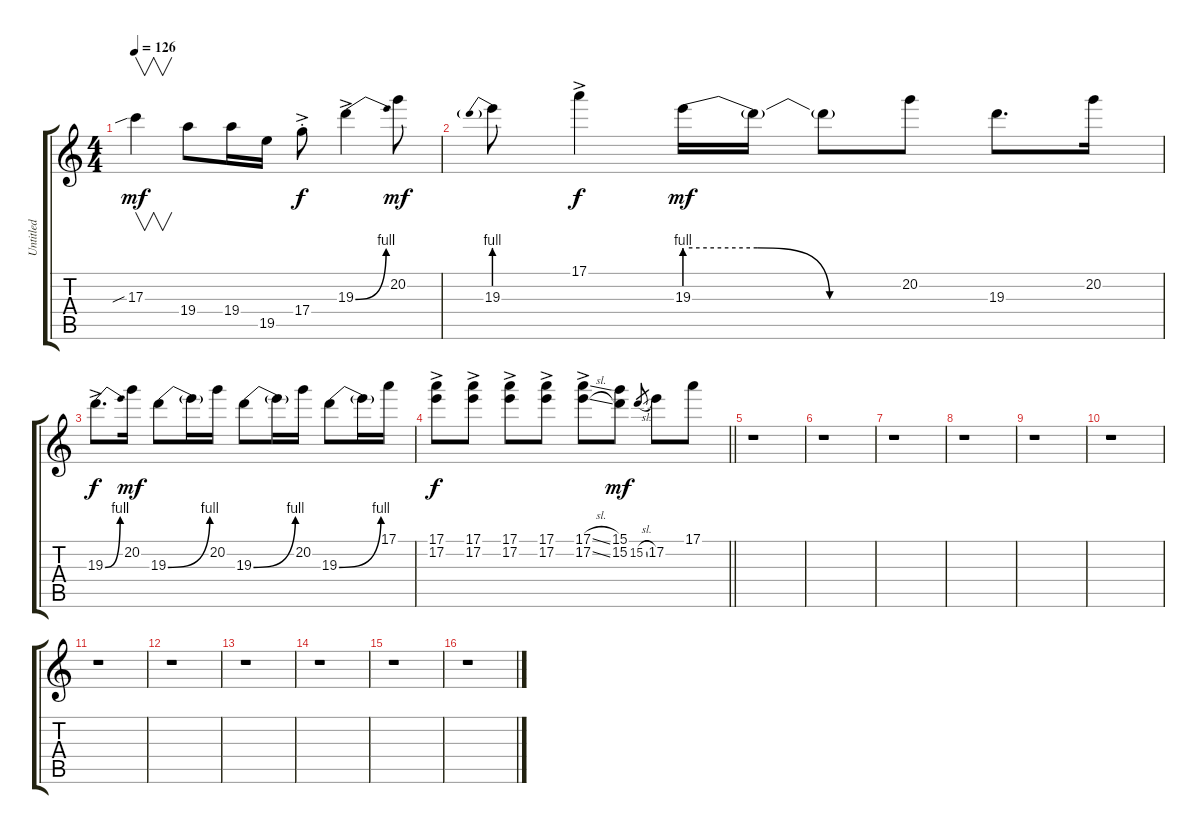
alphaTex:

\track ("Untitled" "Untitled") {instrument overdrivenguitar}
\staff {score tabs}
\tuning (E4 B3 G3 D3 A2 E2) {hide}
\ts (4 4)
\tempo 126
\clef g2
\ks c
17.3{sib}.4{v dy mf} 19.4.8 19.4.16 19.5.16 17.4{ac st}.8{dy f} 19.3{be (bend 0 0 60 4) ac}.4 20.2.8{dy mf} |
19.3{be (prebend 0 4 60 4)}.8 17.1{ac}.4{dy f} 19.3{be (custom 0 4 20 4 40 0 60 0)}.16{dy mf} 19.3{t}.16 19.3{t}.8 20.2.8 19.3.8{d} 20.2.16 |
19.3{be (bend 0 0 60 4) ac}.8{d dy f} 20.2.16{dy mf} 19.3{be (bend 0 0 60 4)}.8 19.3{t}.16 20.2.16 19.3{be (bend 0 0 60 4)}.8 19.3{t}.16 20.2.16 19.3{be (bend 0 0 60 4)}.8 19.3{t}.16 17.1.16 |
\barLineRight lightlight
(17.1{ac} 17.2{ac}).8{dy f} (17.1{ac} 17.2{ac}).8 (17.1{ac} 17.2{ac}).8 (17.1{ac} 17.2{ac}).8 (17.1{sl ac} 17.2{sl ac}).8 (15.1 15.2).8{dy mf} 15.2{sl}.8{gr} 17.2.8 17.1.8 |
r.1 |
r.1 |
r.1 |
r.1 |
r.1 |
r.1 |
r.1 |
r.1 |
r.1 |
r.1 |
r.1 |
r.1
